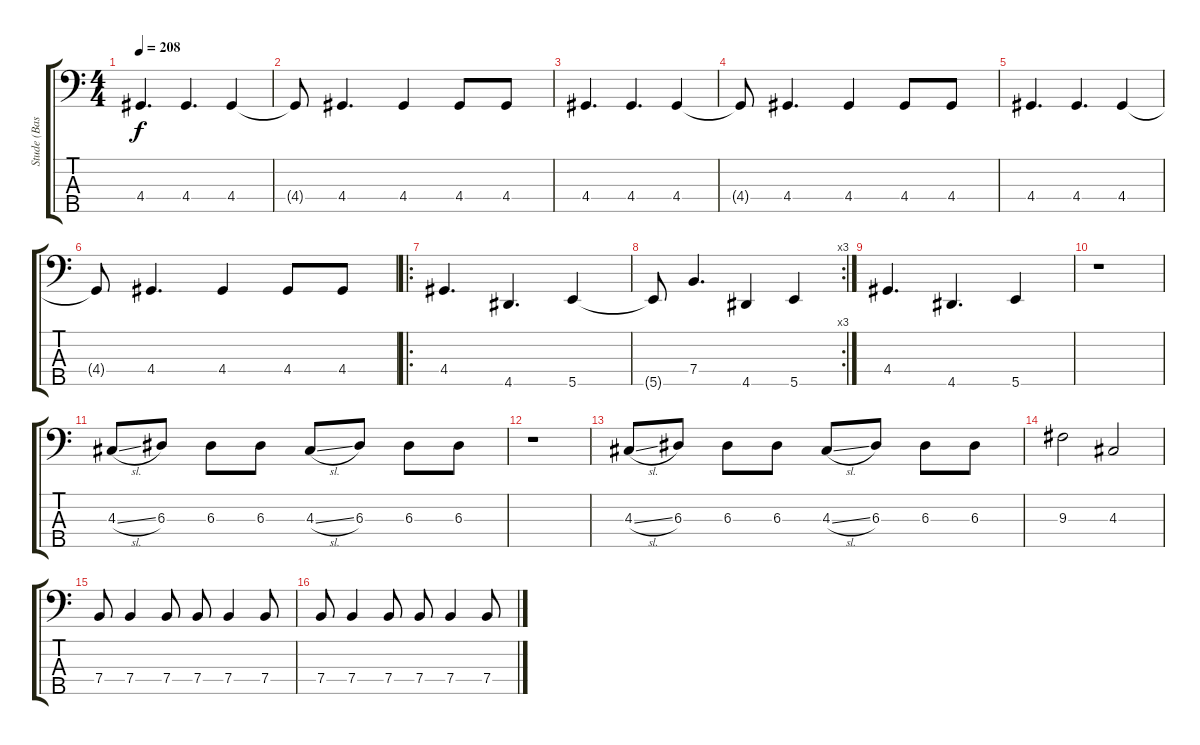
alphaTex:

\track ("Stude (Bass)" "Stude (Bas") {instrument electricbasspick}
\staff {score tabs}
\tuning (G2 D2 A1 E1 B0) {hide}
\ts (4 4)
\tempo 208
\clef f4
\ks c
4.4.4{d dy f} 4.4.4{d} 4.4.4 |
4.4{t}.8 4.4.4{d} 4.4.4 4.4.8 4.4.8 |
4.4.4{d} 4.4.4{d} 4.4.4 |
4.4{t}.8 4.4.4{d} 4.4.4 4.4.8 4.4.8 |
4.4.4{d} 4.4.4{d} 4.4.4 |
4.4{t}.8 4.4.4{d} 4.4.4 4.4.8 4.4.8 |
\ro
4.4.4{d} 4.5.4{d} 5.5.4 |
\rc 3
5.5{t}.8 7.4.4{d} 4.5.4 5.5.4 |
4.4.4{d} 4.5.4{d} 5.5.4 |
r.1 |
4.3{sl}.8 6.3.8 6.3.8 6.3.8 4.3{sl}.8 6.3.8 6.3.8 6.3.8 |
r.1 |
4.3{sl}.8 6.3.8 6.3.8 6.3.8 4.3{sl}.8 6.3.8 6.3.8 6.3.8 |
9.3.2 4.3.2 |
7.4.8 7.4.4 7.4.8 7.4.8 7.4.4 7.4.8 |
7.4.8 7.4.4 7.4.8 7.4.8 7.4.4 7.4.8
